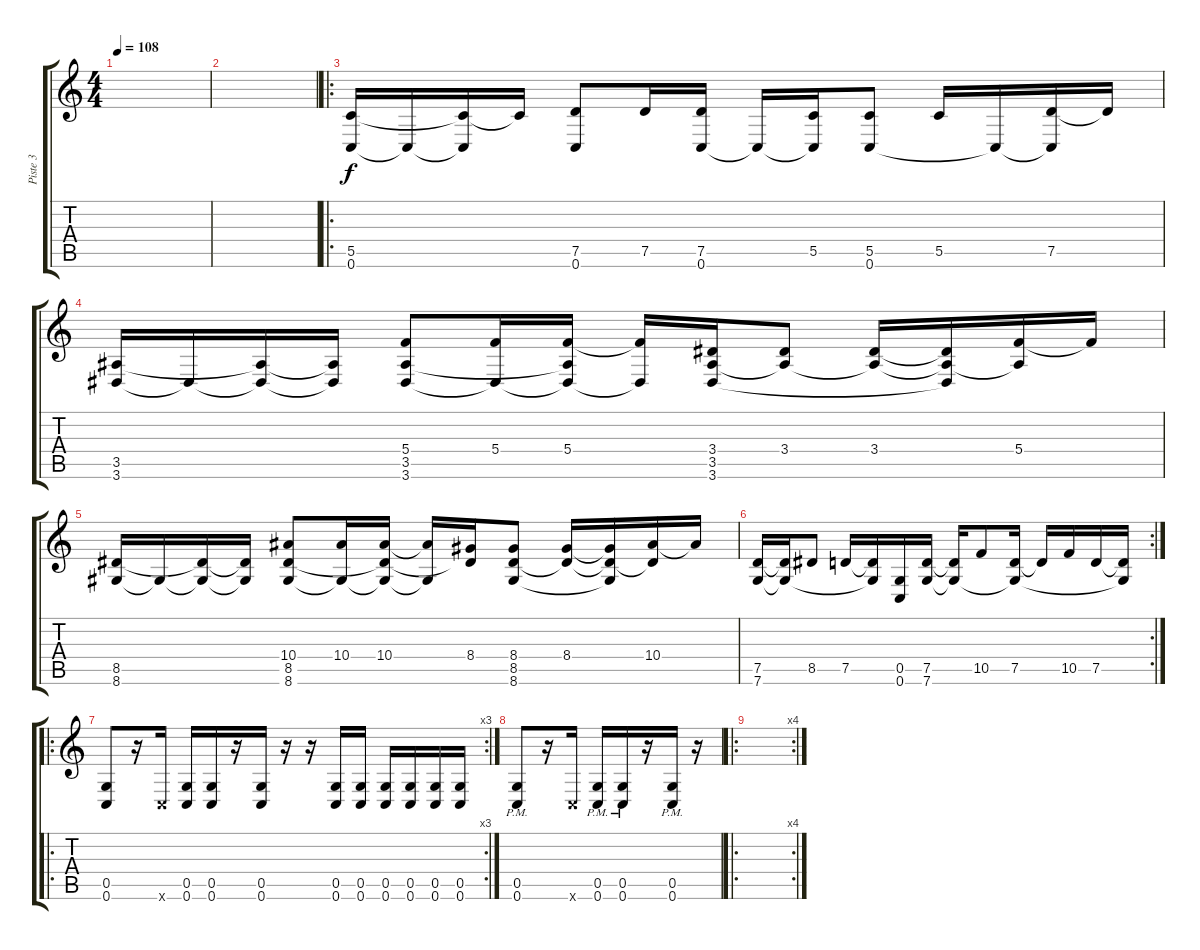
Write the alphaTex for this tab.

\track ("Piste 3" "Piste 3") {instrument distortionguitar}
\staff {score tabs}
\tuning (D4 A3 F3 C3 G2 C2) {hide}
\ts (4 4)
\tempo 108
\clef g2
\ks c
|
|
\ro
(5.5 0.6).16 0.6{t}.16 (5.5{t} 0.6{t}).16 5.5{t}.16 (7.5 0.6).8 7.5.16 (7.5 0.6).16 0.6{t}.16 (5.5 0.6{t}).16 (5.5 0.6).8 5.5.16 0.6{t}.16 (7.5 0.6{t}).16 7.5{t}.16 |
(3.5 3.6).16 3.6{t}.16 (3.5{t} 3.6{t}).16 (3.5{t} 3.6{t}).16 (5.4 3.5 3.6).8 (5.4 3.6{t}).16 (5.4 3.5{t} 3.6{t}).16 (5.4{t} 3.6{t}).16 (3.4 3.5 3.6).16 (3.4 3.5{t}).8 (3.4 3.5{t}).16 (3.4{t} 3.5{t} 3.6{t}).16 (5.4 3.5{t}).16 5.4{t}.16 |
(8.5 8.6).16 8.6{t}.16 (8.5{t} 8.6{t}).16 (8.5{t} 8.6{t}).16 (10.4 8.5 8.6).8 (10.4 8.6{t}).16 (10.4 8.5{t} 8.6{t}).16 (10.4{t} 8.6{t}).16 (8.4 8.5{t}).16 (8.4 8.5 8.6).8 (8.4 8.5{t}).16 (8.4{t} 8.5{t} 8.6{t}).16 (10.4 8.5{t}).16 10.4{t}.16 |
\rc 2
(7.5 7.6).16 (7.5{t} 7.6{t}).16 8.5.8 7.5.16 (7.5{t} 7.6{t}).16 (0.5 0.6).16 (7.5 7.6).16 (7.5{t} 7.6{t}).16 10.5.8 (7.5 7.6{t}).16 7.5{t}.16 10.5.16 7.5.16 (7.5{t} 7.6{t}).16 |
\ro
\rc 3
(0.5 0.6).8 r.16 0.6{x}.16 (0.5 0.6).16 (0.5 0.6).16 r.16 (0.5 0.6).16 r.16 r.16 (0.5 0.6).16 (0.5 0.6).16 (0.5 0.6).16 (0.5 0.6).16 (0.5 0.6).16 (0.5 0.6).16 |
(0.5 0.6{pm}).8 r.16 0.6{x}.16 (0.5 0.6{pm}).16 (0.5 0.6{pm}).16 r.16 (0.5 0.6{pm}).16 r.16 |
\ro
\rc 4
